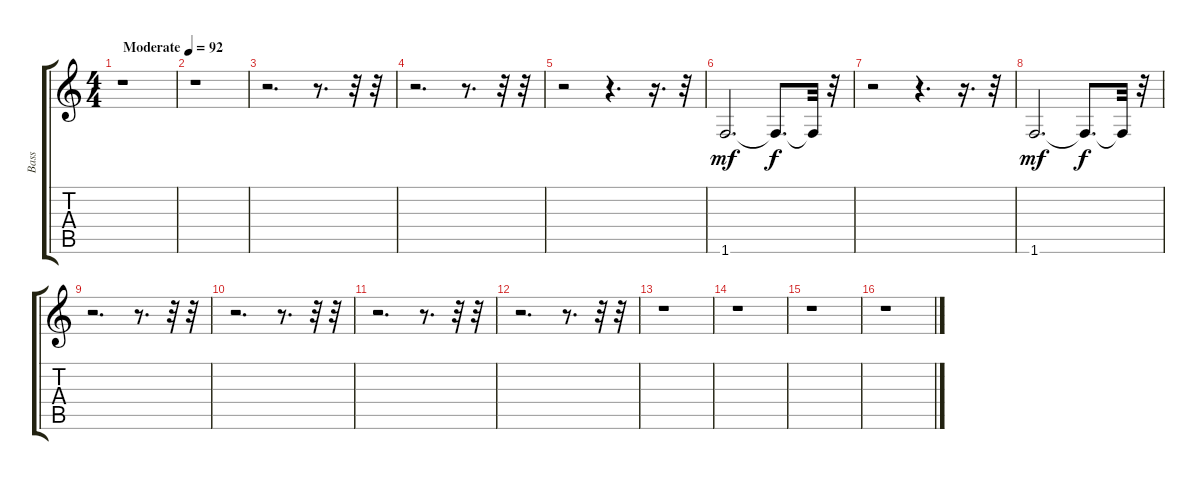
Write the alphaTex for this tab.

\track ("Bass" "Bass") {instrument electricbassfinger}
\staff {score tabs}
\tuning (E4 B3 G3 D3 A2 E2) {hide}
\ts (4 4)
\tempo (92 "Moderate")
\clef g2
\ks c
r.1{dy mf instrument electricbassfinger} |
r.1 |
r.2{d} r.8{d} r.32 r.32 |
r.2{d} r.8{d} r.32 r.32 |
r.2 r.4{d} r.16{d} r.32 |
1.6.2{d} 1.6{t}.8{d dy f} 1.6{t}.32 r.32 |
r.2 r.4{d} r.16{d} r.32 |
1.6.2{d dy mf} 1.6{t}.8{d dy f} 1.6{t}.32 r.32 |
r.2{d} r.8{d} r.32 r.32 |
r.2{d} r.8{d} r.32 r.32 |
r.2{d} r.8{d} r.32 r.32 |
r.2{d} r.8{d} r.32 r.32 |
r.1 |
r.1 |
r.1 |
r.1
